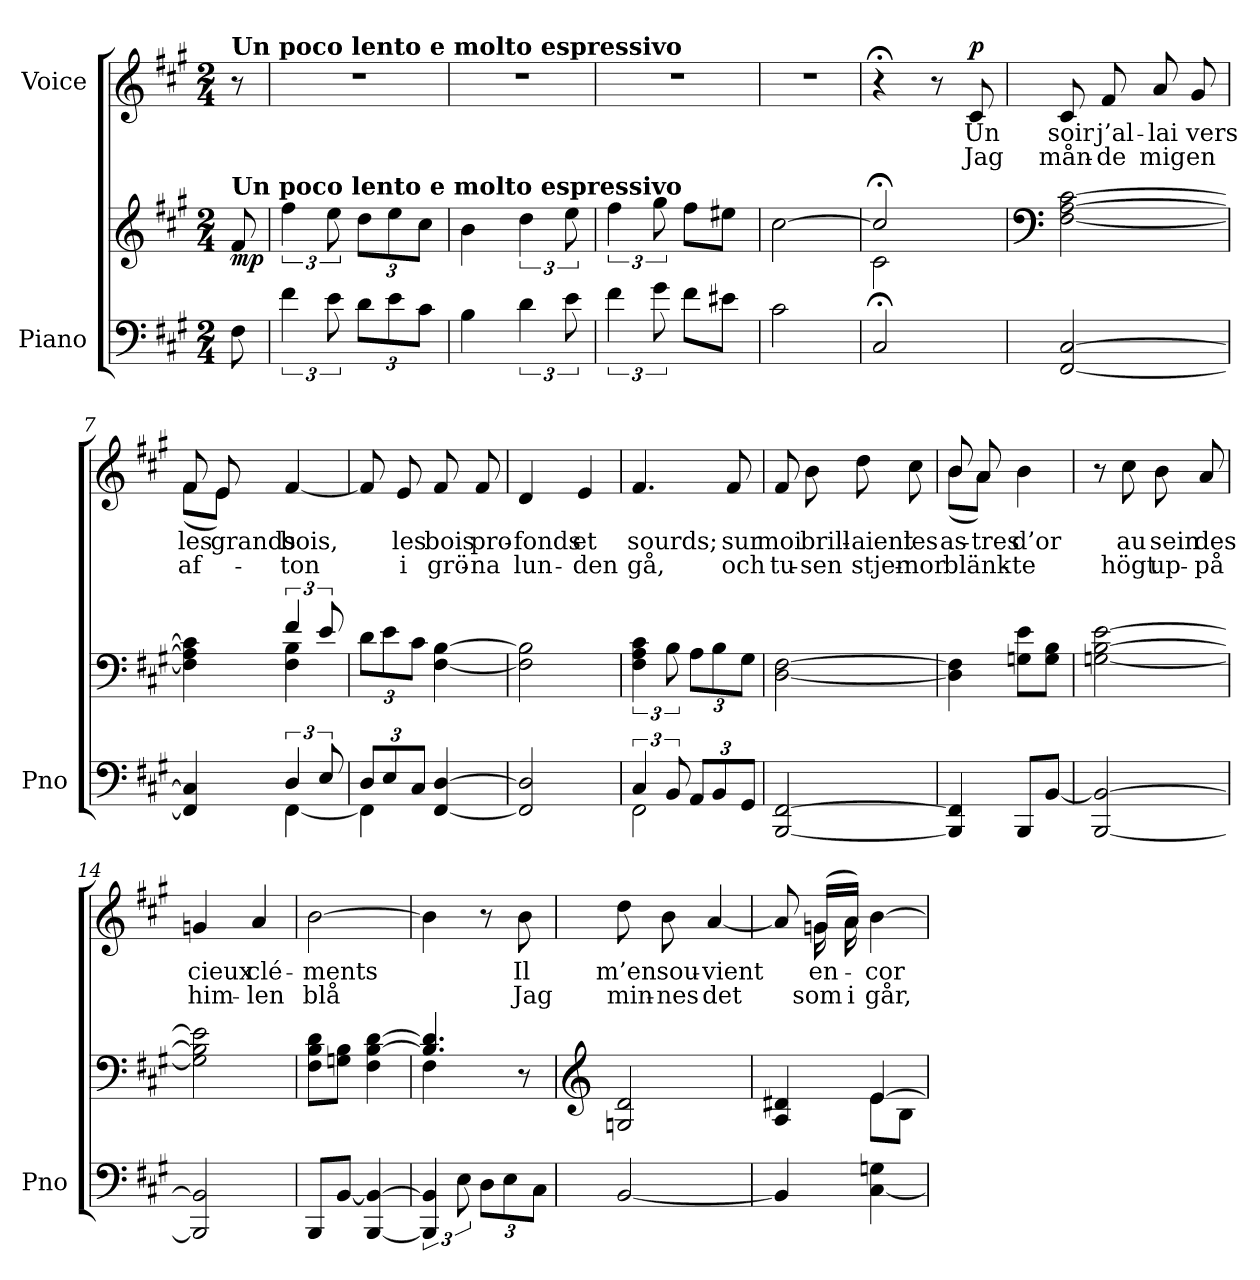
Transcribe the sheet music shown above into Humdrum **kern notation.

**kern	**kern	**dynam	**kern	**text	**text	**dynam
*part2	*part2	*part2	*part1	*part1	*part1	*part1
*staff3	*staff2	*staff2/3	*staff1	*staff1	*staff1	*staff1
*I"Piano	*	*	*I"Voice	*	*	*
*I'Pno	*	*	*	*	*	*
*clefF4	*clefG2	*	*clefG2	*	*	*
*k[f#c#g#]	*k[f#c#g#]	*	*k[f#c#g#]	*	*	*
*M2/4	*M2/4	*	*M2/4	*	*	*
=	=	=	=	=	=	=
!	!	!	!LO:TX:a:B:t=Un poco lento e molto espressivo	!	!	!
!	!LO:TX:a:B:t=Un poco lento e molto espressivo	!	!	!	!	!
!	!	!LO:DY:b	!	!	!	!
8F#\	8f#/	mp	8r	.	.	.
=1	=1	=1	=1	=1	=1	=1
6f#\	6ff#\	.	2r	.	.	.
12e\	12ee\	.	.	.	.	.
12d\L	12dd\L	.	.	.	.	.
12e\	12ee\	.	.	.	.	.
12c#\J	12cc#\J	.	.	.	.	.
=2	=2	=2	=2	=2	=2	=2
4B\	4b\	.	2r	.	.	.
6d\	6dd\	.	.	.	.	.
12e\	12ee\	.	.	.	.	.
=3	=3	=3	=3	=3	=3	=3
6f#\	6ff#\	.	2r	.	.	.
12g#\	12gg#\	.	.	.	.	.
8f#\L	8ff#\L	.	.	.	.	.
8e#X\J	8ee#X\J	.	.	.	.	.
=4	=4	=4	=4	=4	=4	=4
2c#\	[>2cc#\	.	2r	.	.	.
=5	=5	=5	=5	=5	=5	=5
*	*^	*	*	*	*	*
2C#;</	2cc#;</]	2c#\	.	4r;<	.	.	.
.	.	.	.	8r	.	.	.
!	!	!	!	!	!LO:LY:b	!LO:LY:b	!LO:DY:a
.	.	.	.	8c#/	Un	Jag	p
*	*v	*v	*	*	*	*	*
!!LO:LB:g=z
=6	=6	=6	=6	=6	=6	=6
*	*clefF4	*	*	*	*	*
!	!	!	!	!LO:LY:b	!LO:LY:b	!
[2FF#/ [2C#/	[2F#\ [2A\ [2c#\	.	8c#/	soir	mån-	.
!	!	!	!	!LO:LY:b	!LO:LY:b	!
.	.	.	8f#/	j’al-	-de	.
!	!	!	!	!LO:LY:b	!LO:LY:b	!
.	.	.	8a/	-lai	mig	.
!	!	!	!	!LO:LY:b	!LO:LY:b	!
.	.	.	8g#/	vers	en	.
=7	=7	=7	=7	=7	=7	=7
*^	*^	*	*	*	*	*
!	!	!	!	!	!	!LO:LY:b	!LO:LY:b	!
*	*	*	*	*	*^	*	*	*
4FF#/] 4C#/]	4ryy	4F#\] 4A\] 4c#\]	4ryy	.	8f#/	(8f#\L	les	af-	.
!	!	!	!	!	!	!	!LO:LY:b	!	!
.	.	.	.	.	8e/	8e\J)	grands	.	.
!	!	!	!	!	!	!	!LO:LY:b	!LO:LY:b	!
6D/	[4FF#\	6f#/	4F#\ 4B\	.	[4f#/	4ryy	bois,	-ton	.
12E/	.	12e/	.	.	.	.	.	.	.
*	*	*v	*v	*	*	*	*	*	*
*	*	*	*	*v	*v	*	*	*
=8	=8	=8	=8	=8	=8	=8	=8
*Xbrackettup	*	*	*	*	*	*	*
12D/L	4FF#\]	12d\L	.	8f#/]	.	.	.
12E/	.	12e\	.	.	.	.	.
!	!	!	!	!	!LO:LY:b	!LO:LY:b	!
.	.	.	.	8e/	les	i	.
12C#/J	.	12c#\J	.	.	.	.	.
!	!	!	!	!	!LO:LY:b	!LO:LY:b	!
[4FF#/ [4D/	4ryy	[4F#\ [4B\	.	8f#/	bois	grö-	.
!	!	!	!	!	!LO:LY:b	!LO:LY:b	!
.	.	.	.	8f#/	pro-	-na	.
*v	*v	*	*	*	*	*	*
=9	=9	=9	=9	=9	=9	=9
!	!	!	!	!LO:LY:b	!LO:LY:b	!
2FF#/] 2D/]	2F#\] 2B\]	.	4d/	-fonds	lun-	.
!	!	!	!	!LO:LY:b	!LO:LY:b	!
.	.	.	4e/	et	-den	.
=10	=10	=10	=10	=10	=10	=10
*brackettup	*	*	*	*	*	*
*^	*	*	*	*	*	*
!	!	!	!	!	!LO:LY:b	!LO:LY:b	!
6C#/	2FF#\	6F#\ 6A\ 6c#\	.	4.f#/	sourds;	gå,	.
12BB/	.	12B\	.	.	.	.	.
*Xbrackettup	*	*	*	*	*	*	*
12AA/L	.	12A\L	.	.	.	.	.
12BB/	.	12B\	.	.	.	.	.
!	!	!	!	!	!LO:LY:b	!LO:LY:b	!
.	.	.	.	8f#/	sur	och	.
12GG#/J	.	12G#\J	.	.	.	.	.
*v	*v	*	*	*	*	*	*
!!LO:LB:g=z
=11	=11	=11	=11	=11	=11	=11
!	!	!	!	!LO:LY:b	!LO:LY:b	!
[2BBB/ [2FF#/	[2D\ [2F#\	.	8f#/	moi	tu-	.
!	!	!	!	!LO:LY:b	!LO:LY:b	!
.	.	.	8b\	brill-	-sen	.
!	!	!	!	!LO:LY:b	!LO:LY:b	!
.	.	.	8dd\	-aient	stjer-	.
!	!	!	!	!LO:LY:b	!LO:LY:b	!
.	.	.	8cc#\	les	-nor	.
=12	=12	=12	=12	=12	=12	=12
!	!	!	!	!LO:LY:b	!LO:LY:b	!
*	*	*	*^	*	*	*
4BBB/] 4FF#/]	4D\] 4F#\]	.	8b/	(8b\L	as-	blänk-	.
!	!	!	!	!	!LO:LY:b	!	!
.	.	.	8a/	8a\J)	-tres	.	.
!	!	!	!	!	!LO:LY:b	!LO:LY:b	!
8BBB/L	8Gn\ 8e\L	.	4b\	4ryy	d’or	-te	.
[>8BB/J	8G\ 8B\J	.	.	.	.	.	.
*	*	*	*v	*v	*	*	*
=13	=13	=13	=13	=13	=13	=13
[2BBB/ 2BB/_	[2Gn\ [2B\ [2e\	.	8r	.	.	.
!	!	!	!	!LO:LY:b	!LO:LY:b	!
.	.	.	8cc#\	au	högt	.
!	!	!	!	!LO:LY:b	!LO:LY:b	!
.	.	.	8b\	sein	up-	.
!	!	!	!	!LO:LY:b	!LO:LY:b	!
.	.	.	8a/	des	-på	.
=14	=14	=14	=14	=14	=14	=14
!	!	!	!	!LO:LY:b	!LO:LY:b	!
2BBB/] 2BB/]	2G\] 2B\] 2e\]	.	4gn/	cieux	him-	.
!	!	!	!	!LO:LY:b	!LO:LY:b	!
.	.	.	4a/	clé-	-len	.
=15	=15	=15	=15	=15	=15	=15
!	!	!	!	!LO:LY:b	!LO:LY:b	!
8BBB/L	8F#\ 8B\ 8d\L	.	[2b\	-ments	blå	.
[>8BB/J	8Gn\ 8B\J	.	.	.	.	.
[4BBB/ 4BB/_	4F#\ [>4B\ [>4d\	.	.	.	.	.
=16	=16	=16	=16	=16	=16	=16
*brackettup	*	*	*	*	*	*
*	*^	*	*	*	*	*
6BBB/] 6BB/]	4.B/] 4.d/]	(>4F#\	.	4b\]	.	.	.
12E\	.	.	.	.	.	.	.
*Xbrackettup	*	*	*	*	*	*	*
12D\L	.	4ryy	.	8r	.	.	.
12E\	.	.	.	.	.	.	.
!	!	!	!	!	!LO:LY:b	!LO:LY:b	!
.	8r	.	.	8b\	Il	Jag	.
12C#\J)	.	.	.	.	.	.	.
*	*v	*v	*	*	*	*	*
!!LO:PB:g=z
=17	=17	=17	=17	=17	=17	=17
*	*clefG2	*	*	*	*	*
!	!	!	!	!LO:LY:b	!LO:LY:b	!
[2BB/	2Gn/ 2d/	.	8dd\	m’en	min-	.
!	!	!	!	!LO:LY:b	!LO:LY:b	!
.	.	.	8b\	sou-	-nes	.
!	!	!	!	!LO:LY:b	!LO:LY:b	!
.	.	.	[4a/	-vient	det	.
=18	=18	=18	=18	=18	=18	=18
*	*^	*	*^	*	*	*
4BB/]	4A/ 4d#X/	4ryy	.	8a/]	8ryy	.	.	.
!	!	!	!	!	!	!LO:LY:b	!LO:LY:b	!
.	.	.	.	(16gn/LL	16g\	en-	som	.
!	!	!	!	!	!	!	!LO:LY:b	!
.	.	.	.	16a/JJ)	16a\	.	i	.
!	!	!	!	!	!	!LO:LY:b	!LO:LY:b	!
[4C#\ 4Gn\	[4e/	8e\L	.	[4b\	4ryy	-cor	går,	.
.	.	8B\J	.	.	.	.	.	.
*	*v	*v	*	*	*	*	*	*
*	*	*	*v	*v	*	*	*
=	=	=	=	=	=	=
*-	*-	*-	*-	*-	*-	*-
